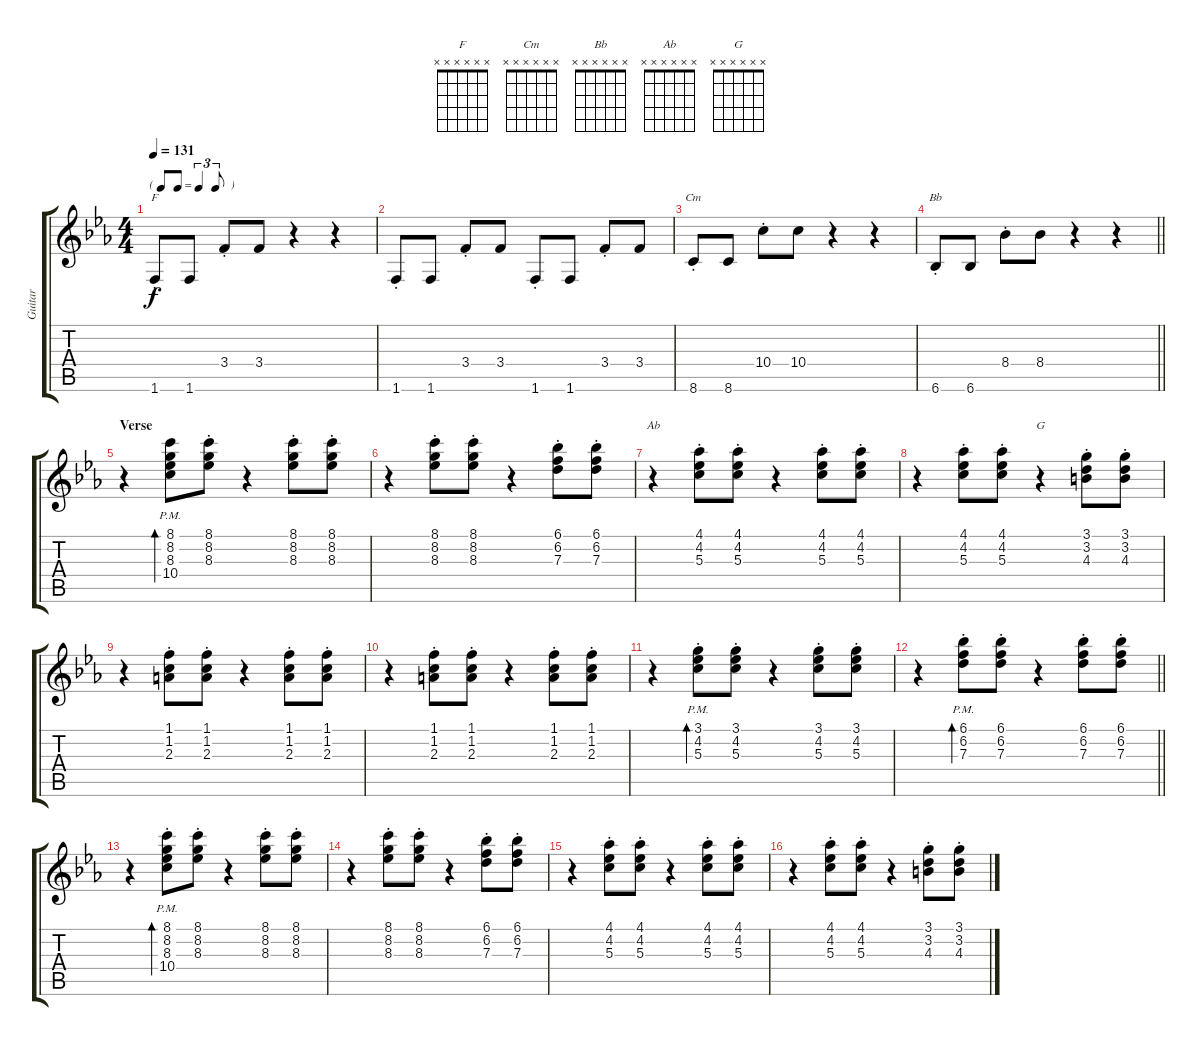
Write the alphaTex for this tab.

\track ("Guitar" "Guitar") {instrument electricguitarclean}
\staff {score tabs}
\tuning (E4 B3 G3 D3 A2 E2) {hide}
\chord ("F" x x x x x x)
\chord ("Cm" x x x x x x)
\chord ("Bb" x x x x x x)
\chord ("Ab" x x x x x x)
\chord ("G" x x x x x x)
\ts (4 4)
\tf triplet8th
\tempo 131
\clef g2
\ks cminor
1.6{st}.8{ch "F" dy f} 1.6.8 3.4{st}.8 3.4.8 r.4 r.4 |
1.6{st}.8 1.6.8 3.4{st}.8 3.4.8 1.6{st}.8 1.6.8 3.4{st}.8 3.4.8 |
8.6{st}.8{ch "Cm"} 8.6.8 10.4{st}.8 10.4.8 r.4 r.4 |
\barLineRight lightlight
6.6{st}.8{ch "Bb"} 6.6.8 8.4{st}.8 8.4.8 r.4 r.4 |
\section ("" "Verse")
r.4 (8.1{pm} 8.2{pm} 8.3{pm} 10.4{pm}).8{bd 240} (8.1{st} 8.2{st} 8.3{st}).8 r.4 (8.1{st} 8.2{st} 8.3{st}).8 (8.1{st} 8.2{st} 8.3{st}).8 |
r.4 (8.1{st} 8.2{st} 8.3{st}).8 (8.1{st} 8.2{st} 8.3{st}).8 r.4 (6.1{st} 6.2{st} 7.3{st}).8 (6.1{st} 6.2{st} 7.3{st}).8 |
r.4{ch "Ab"} (4.1{st} 4.2{st} 5.3{st}).8 (4.1{st} 4.2{st} 5.3{st}).8 r.4 (4.1{st} 4.2{st} 5.3{st}).8 (4.1{st} 4.2{st} 5.3{st}).8 |
r.4 (4.1{st} 4.2{st} 5.3{st}).8 (4.1{st} 4.2{st} 5.3{st}).8 r.4{ch "G"} (3.1{st} 3.2{st} 4.3{st}).8 (3.1{st} 3.2{st} 4.3{st}).8 |
r.4 (1.1{st} 1.2{st} 2.3{st}).8 (1.1{st} 1.2{st} 2.3{st}).8 r.4 (1.1{st} 1.2{st} 2.3{st}).8 (1.1{st} 1.2{st} 2.3{st}).8 |
r.4 (1.1{st} 1.2{st} 2.3{st}).8 (1.1{st} 1.2{st} 2.3{st}).8 r.4 (1.1{st} 1.2{st} 2.3{st}).8 (1.1{st} 1.2{st} 2.3{st}).8 |
r.4 (3.1{pm st} 4.2{pm st} 5.3{pm st}).8{bd 240} (3.1{st} 4.2{st} 5.3{st}).8 r.4 (3.1{st} 4.2{st} 5.3{st}).8 (3.1{st} 4.2{st} 5.3{st}).8 |
\barLineRight lightlight
r.4 (6.1{pm st} 6.2{pm st} 7.3{pm st}).8{bd 240} (6.1{st} 6.2{st} 7.3{st}).8 r.4 (6.1{st} 6.2{st} 7.3{st}).8 (6.1{st} 6.2{st} 7.3{st}).8 |
r.4 (8.1{pm st} 8.2{pm st} 8.3{pm st} 10.4{pm st}).8{bd 240} (8.1{st} 8.2{st} 8.3{st}).8 r.4 (8.1{st} 8.2{st} 8.3{st}).8 (8.1{st} 8.2{st} 8.3{st}).8 |
r.4 (8.1{st} 8.2{st} 8.3{st}).8 (8.1{st} 8.2{st} 8.3{st}).8 r.4 (6.1{st} 6.2{st} 7.3{st}).8 (6.1{st} 6.2{st} 7.3{st}).8 |
r.4 (4.1{st} 4.2{st} 5.3{st}).8 (4.1{st} 4.2{st} 5.3{st}).8 r.4 (4.1{st} 4.2{st} 5.3{st}).8 (4.1{st} 4.2{st} 5.3{st}).8 |
r.4 (4.1{st} 4.2{st} 5.3{st}).8 (4.1{st} 4.2{st} 5.3{st}).8 r.4 (3.1{st} 3.2{st} 4.3{st}).8 (3.1{st} 3.2{st} 4.3{st}).8
